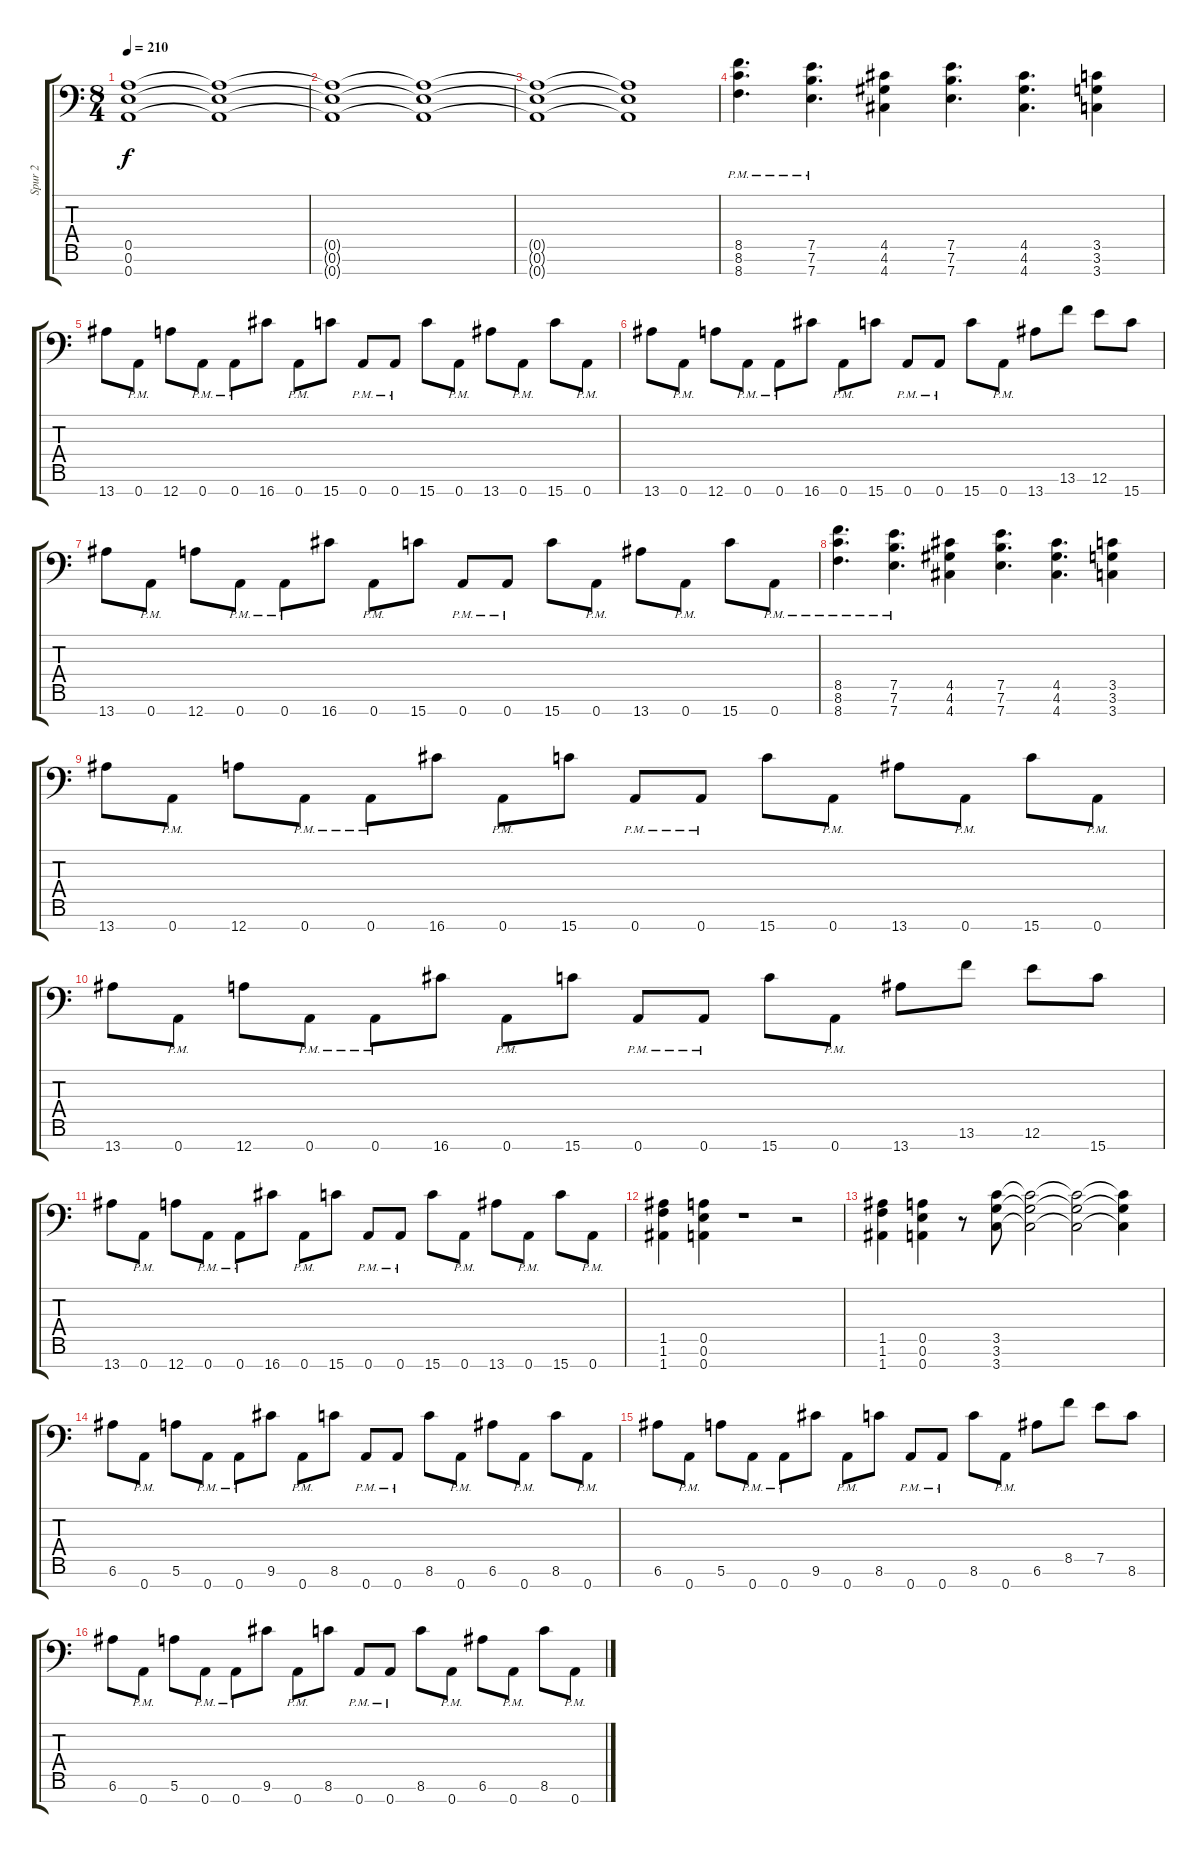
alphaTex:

\track ("Spur 2" "Spur 2") {instrument distortionguitar}
\staff {score tabs}
\tuning (E4 B3 G3 D3 A2 E2 A1) {hide}
\ts (8 4)
\tempo 210
\clef f4
\ks c
(0.5 0.6 0.7).1{dy f} (0.5{t} 0.6{t} 0.7{t}).1 |
(0.5{t} 0.6{t} 0.7{t}).1 (0.5{t} 0.6{t} 0.7{t}).1 |
(0.5{t} 0.6{t} 0.7{t}).1 (0.5{t} 0.6{t} 0.7{t}).1 |
(8.5{pm} 8.6{pm} 8.7{pm}).4{d} (7.5{pm} 7.6{pm} 7.7{pm}).4{d} (4.5 4.6 4.7).4 (7.5 7.6 7.7).4{d} (4.5 4.6 4.7).4{d} (3.5 3.6 3.7).4 |
13.7.8 0.7{pm}.8 12.7.8 0.7{pm}.8 0.7{pm}.8 16.7.8 0.7{pm}.8 15.7.8 0.7{pm}.8 0.7{pm}.8 15.7.8 0.7{pm}.8 13.7.8 0.7{pm}.8 15.7.8 0.7{pm}.8 |
13.7.8 0.7{pm}.8 12.7.8 0.7{pm}.8 0.7{pm}.8 16.7.8 0.7{pm}.8 15.7.8 0.7{pm}.8 0.7{pm}.8 15.7.8 0.7{pm}.8 13.7.8 13.6.8 12.6.8 15.7.8 |
13.7.8 0.7{pm}.8 12.7.8 0.7{pm}.8 0.7{pm}.8 16.7.8 0.7{pm}.8 15.7.8 0.7{pm}.8 0.7{pm}.8 15.7.8 0.7{pm}.8 13.7.8 0.7{pm}.8 15.7.8 0.7{pm}.8 |
(8.5{pm} 8.6{pm} 8.7{pm}).4{d} (7.5{pm} 7.6{pm} 7.7{pm}).4{d} (4.5 4.6 4.7).4 (7.5 7.6 7.7).4{d} (4.5 4.6 4.7).4{d} (3.5 3.6 3.7).4 |
13.7.8 0.7{pm}.8 12.7.8 0.7{pm}.8 0.7{pm}.8 16.7.8 0.7{pm}.8 15.7.8 0.7{pm}.8 0.7{pm}.8 15.7.8 0.7{pm}.8 13.7.8 0.7{pm}.8 15.7.8 0.7{pm}.8 |
13.7.8 0.7{pm}.8 12.7.8 0.7{pm}.8 0.7{pm}.8 16.7.8 0.7{pm}.8 15.7.8 0.7{pm}.8 0.7{pm}.8 15.7.8 0.7{pm}.8 13.7.8 13.6.8 12.6.8 15.7.8 |
13.7.8 0.7{pm}.8 12.7.8 0.7{pm}.8 0.7{pm}.8 16.7.8 0.7{pm}.8 15.7.8 0.7{pm}.8 0.7{pm}.8 15.7.8 0.7{pm}.8 13.7.8 0.7{pm}.8 15.7.8 0.7{pm}.8 |
(1.5 1.6 1.7).4 (0.5 0.6 0.7).4 r.1 r.2 |
(1.5 1.6 1.7).4 (0.5 0.6 0.7).4 r.8 (3.5 3.6 3.7).8 (3.5{t} 3.6{t} 3.7{t}).2 (3.5{t} 3.6{t} 3.7{t}).2 (3.5{t} 3.6{t} 3.7{t}).4 |
6.6.8 0.7{pm}.8 5.6.8 0.7{pm}.8 0.7{pm}.8 9.6.8 0.7{pm}.8 8.6.8 0.7{pm}.8 0.7{pm}.8 8.6.8 0.7{pm}.8 6.6.8 0.7{pm}.8 8.6.8 0.7{pm}.8 |
6.6.8 0.7{pm}.8 5.6.8 0.7{pm}.8 0.7{pm}.8 9.6.8 0.7{pm}.8 8.6.8 0.7{pm}.8 0.7{pm}.8 8.6.8 0.7{pm}.8 6.6.8 8.5.8 7.5.8 8.6.8 |
6.6.8 0.7{pm}.8 5.6.8 0.7{pm}.8 0.7{pm}.8 9.6.8 0.7{pm}.8 8.6.8 0.7{pm}.8 0.7{pm}.8 8.6.8 0.7{pm}.8 6.6.8 0.7{pm}.8 8.6.8 0.7{pm}.8
